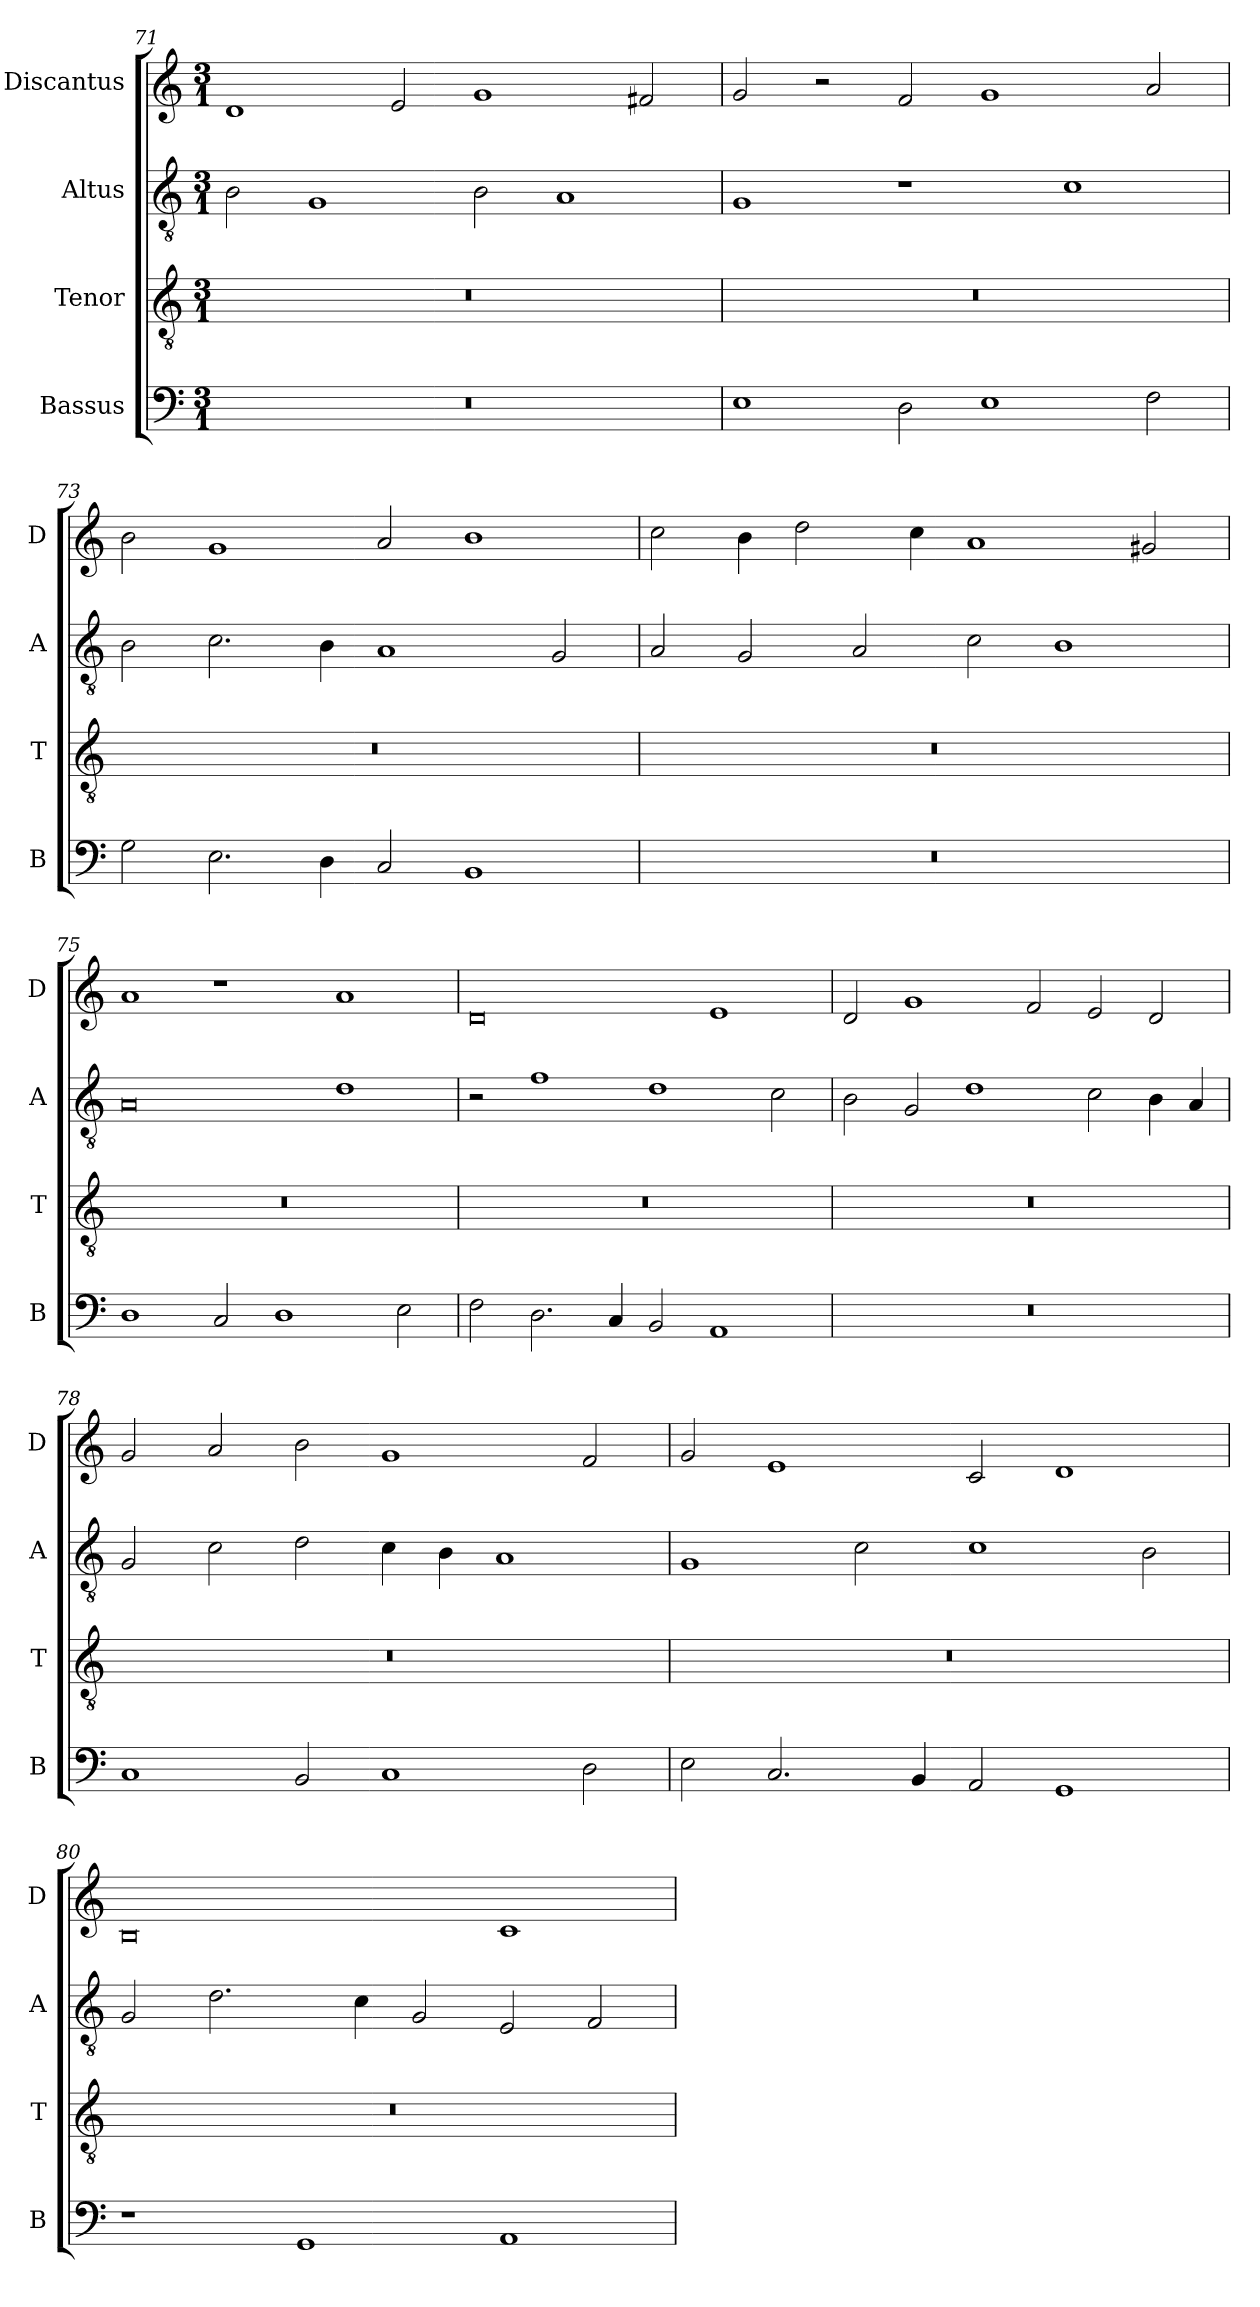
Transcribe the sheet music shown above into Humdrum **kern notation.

**kern	**kern	**kern	**kern
*part4	*part3	*part2	*part1
*staff4	*staff3	*staff2	*staff1
*I"Bassus	*I"Tenor	*I"Altus	*I"Discantus
*I'B	*I'T	*I'A	*I'D
*clefF4	*clefGv2	*clefGv2	*clefG2
*k[]	*k[]	*k[]	*k[]
*M3/1	*M3/1	*M3/1	*M3/1
=71	=71	=71	=71
0.r	0.r	2B\	1d
.	.	1G	.
.	.	.	2e/
.	.	2B\	1g
.	.	1A	.
.	.	.	2f#X/
=72	=72	=72	=72
1E	0.r	1G	2g/
.	.	.	2r
2D\	.	1r	2f/
1E	.	.	1g
.	.	1c	.
2F\	.	.	2a/
=73	=73	=73	=73
2G\	0.r	2B\	2b\
2.E\	.	2.c\	1g
4D\	.	4B\	.
2C/	.	1A	2a/
1BB	.	.	1b
.	.	2G/	.
=74	=74	=74	=74
0.r	0.r	2A/	2cc\
.	.	2G/	4b\
.	.	.	2dd\
.	.	2A/	.
.	.	.	4cc\
.	.	2c\	1a
.	.	1B	.
.	.	.	2g#X/
=75	=75	=75	=75
1D	0.r	0A	1a
2C/	.	.	1r
1D	.	.	.
.	.	1d	1a
2E\	.	.	.
=76	=76	=76	=76
2F\	0.r	2r	0d
2.D\	.	1f	.
4C/	.	.	.
2BB/	.	1d	.
1AA	.	.	1e
.	.	2c\	.
=77	=77	=77	=77
0.r	0.r	2B\	2d/
.	.	2G/	1g
.	.	1d	.
.	.	.	2f/
.	.	2c\	2e/
.	.	4B\	2d/
.	.	4A/	.
=78	=78	=78	=78
1C	0.r	2G/	2g/
.	.	2c\	2a/
2BB/	.	2d\	2b\
1C	.	4c\	1g
.	.	4B\	.
.	.	1A	.
2D\	.	.	2f/
=79	=79	=79	=79
2E\	0.r	1G	2g/
2.C/	.	.	1e
.	.	2c\	.
4BB/	.	.	.
2AA/	.	1c	2c/
1GG	.	.	1d
.	.	2B\	.
=80	=80	=80	=80
1r	0.r	2G/	0B
.	.	2.d\	.
1GG	.	.	.
.	.	4c\	.
.	.	2G/	.
1AA	.	2E/	1c
.	.	2F/	.
=	=	=	=
*-	*-	*-	*-
